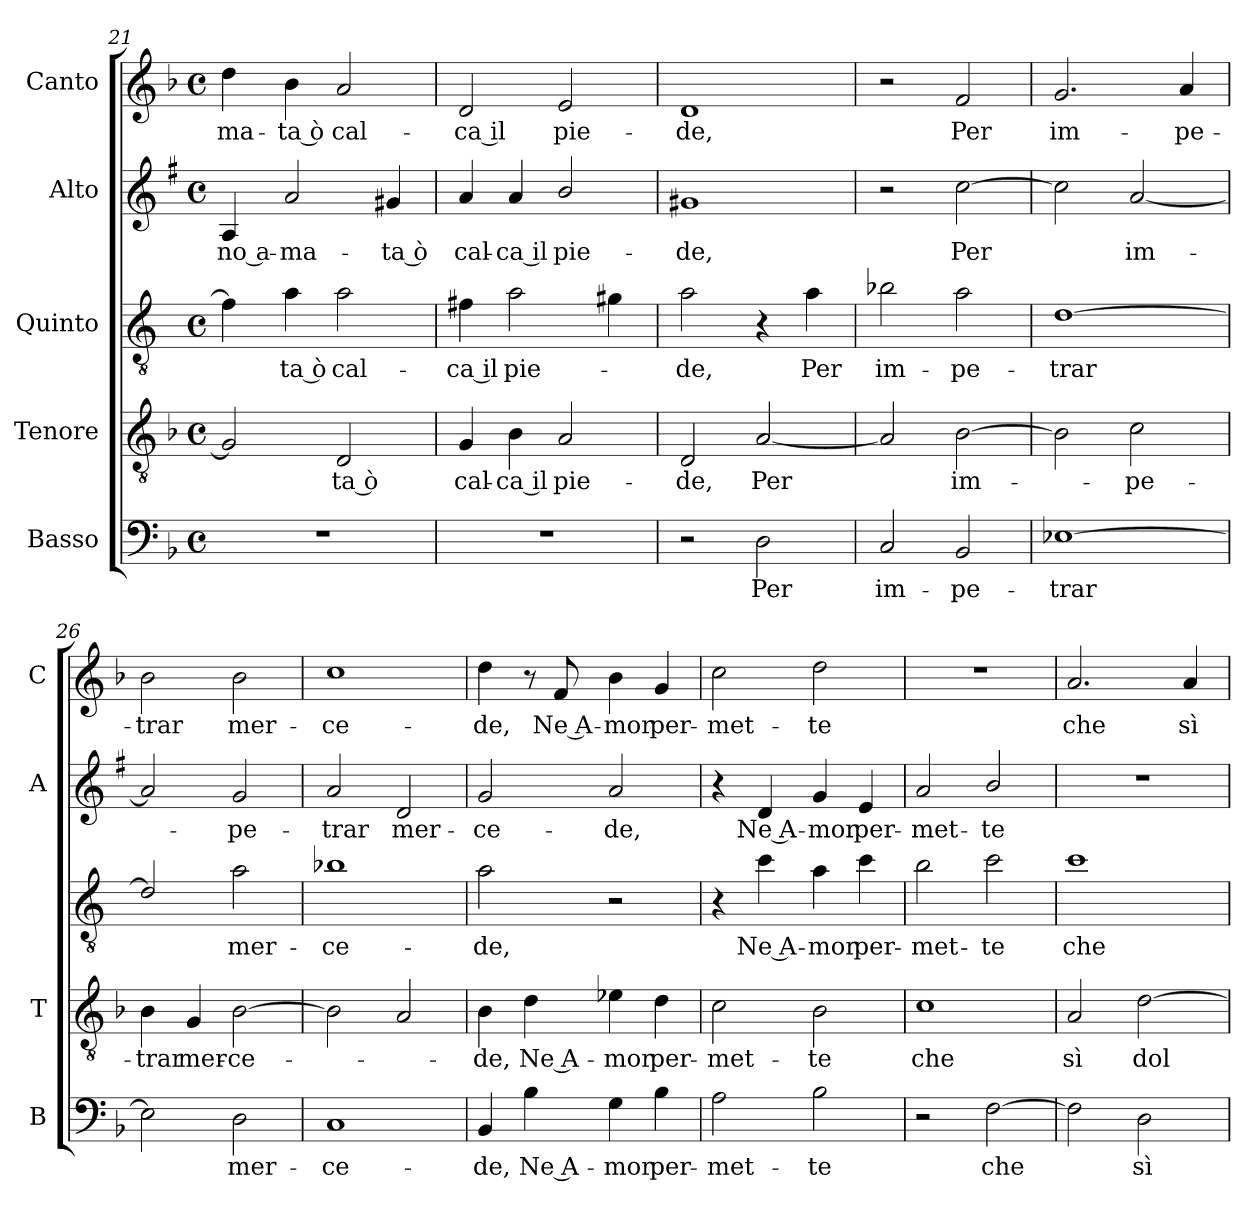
**kern	**text	**kern	**text	**kern	**text	**kern	**text	**kern	**text
*part5	*part5	*part4	*part4	*part3	*part3	*part2	*part2	*part1	*part1
*staff5	*staff5	*staff4	*staff4	*staff3	*staff3	*staff2	*staff2	*staff1	*staff1
*I"Basso	*	*I"Tenore	*	*I"Quinto	*	*I"Alto	*	*I"Canto	*
*I'B	*	*I'T	*	*	*	*I'A	*	*I'C	*
*clefF4	*	*clefGv2	*	*clefGv2	*	*clefG2	*	*clefG2	*
*	*	*	*	*ITrd4c7	*	*ITrd1c2	*	*	*
*k[b-]	*	*k[b-]	*	*k[b-]	*	*k[b-]	*	*k[b-]	*
*F:	*	*F:	*	*F:	*	*F:	*	*F:	*
*M4/4	*	*M4/4	*	*M4/4	*	*M4/4	*	*M4/4	*
*met(c)	*	*met(c)	*	*met(c)	*	*met(c)	*	*met(c)	*
=21	=21	=21	=21	=21	=21	=21	=21	=21	=21
!	!	!	!	!	!	!	!LO:LY:b	!	!LO:LY:b
1r	.	2G/]	.	4B-\]	.	4G/	-no a-	4dd\	-ma-
!	!	!	!	!	!LO:LY:b	!	!LO:LY:b	!	!LO:LY:b
.	.	.	.	4d\	-ta ò	2g/	-ma-	4b-\	-ta ò
!	!	!	!LO:LY:b	!	!LO:LY:b	!	!	!	!LO:LY:b
.	.	2D/	-ta ò	2d\	cal-	.	.	2a/	cal-
!	!	!	!	!	!	!	!LO:LY:b	!	!
.	.	.	.	.	.	4f#X/	-ta ò	.	.
=22	=22	=22	=22	=22	=22	=22	=22	=22	=22
!	!	!	!LO:LY:b	!	!LO:LY:b	!	!LO:LY:b	!	!LO:LY:b
1r	.	4G/	cal-	4Bn\	-ca il	4g/	cal-	2d/	-ca il
!	!	!	!LO:LY:b	!	!LO:LY:b	!	!LO:LY:b	!	!
.	.	4B-\	-ca il	2d\	pie-	4g/	-ca il	.	.
!	!	!	!LO:LY:b	!	!	!	!LO:LY:b	!	!LO:LY:b
.	.	2A/	pie-	.	.	2a/	pie-	2e/	pie-
.	.	.	.	4c#X\	.	.	.	.	.
=23	=23	=23	=23	=23	=23	=23	=23	=23	=23
!	!	!	!LO:LY:b	!	!LO:LY:b	!	!LO:LY:b	!	!LO:LY:b
2r	.	2D/	-de,	2d\	-de,	1f#X	-de,	1d	-de,
!	!LO:LY:b	!	!LO:LY:b	!	!	!	!	!	!
2D\	Per	[2A/	Per	4r	.	.	.	.	.
!	!	!	!	!	!LO:LY:b	!	!	!	!
.	.	.	.	4d\	Per	.	.	.	.
=24	=24	=24	=24	=24	=24	=24	=24	=24	=24
!	!LO:LY:b	!	!	!	!LO:LY:b	!	!	!	!
2C/	im-	2A/]	.	2e-X\	im-	2r	.	2r	.
!	!LO:LY:b	!	!LO:LY:b	!	!LO:LY:b	!	!LO:LY:b	!	!LO:LY:b
2BB-/	-pe-	[2B-\	im-	2d\	-pe-	[2b-\	Per	2f/	Per
=25	=25	=25	=25	=25	=25	=25	=25	=25	=25
!	!LO:LY:b	!	!	!	!LO:LY:b	!	!	!	!LO:LY:b
[1E-X	-trar	2B-\]	.	[1G	-trar	2b-\]	.	2.g/	im-
!	!	!	!LO:LY:b	!	!	!	!LO:LY:b	!	!
.	.	2c\	-pe-	.	.	[2g/	im-	.	.
!	!	!	!	!	!	!	!	!	!LO:LY:b
.	.	.	.	.	.	.	.	4a/	-pe-
=26	=26	=26	=26	=26	=26	=26	=26	=26	=26
!	!	!	!LO:LY:b	!	!	!	!	!	!LO:LY:b
2E-\]	.	4B-\	-trar	2G/]	.	2g/]	.	2b-\	-trar
!	!	!	!LO:LY:b	!	!	!	!	!	!
.	.	4G/	mer-	.	.	.	.	.	.
!	!LO:LY:b	!	!LO:LY:b	!	!LO:LY:b	!	!LO:LY:b	!	!LO:LY:b
2D\	mer-	[2B-\	-ce-	2d\	mer-	2f/	-pe-	2b-\	mer-
!!LO:LB:g=z
=27	=27	=27	=27	=27	=27	=27	=27	=27	=27
!	!LO:LY:b	!	!	!	!LO:LY:b	!	!LO:LY:b	!	!LO:LY:b
1C	-ce-	2B-\]	.	1e-X	-ce-	2g/	-trar	1cc	-ce-
!	!	!	!	!	!	!	!LO:LY:b	!	!
.	.	2A/	.	.	.	2c/	mer-	.	.
=28	=28	=28	=28	=28	=28	=28	=28	=28	=28
!	!LO:LY:b	!	!LO:LY:b	!	!LO:LY:b	!	!LO:LY:b	!	!LO:LY:b
4BB-/	-de,	4B-\	-de,	2d\	-de,	2f/	-ce-	4dd\	-de,
!	!LO:LY:b	!	!LO:LY:b	!	!	!	!	!	!
4B-\	Ne A-	4d\	Ne A-	.	.	.	.	8r	.
!	!	!	!	!	!	!	!	!	!LO:LY:b
.	.	.	.	.	.	.	.	8f/	Ne A-
!	!LO:LY:b	!	!LO:LY:b	!	!	!	!LO:LY:b	!	!LO:LY:b
4G\	-mor	4e-X\	-mor	2r	.	2g/	-de,	4b-\	-mor
!	!LO:LY:b	!	!LO:LY:b	!	!	!	!	!	!LO:LY:b
4B-\	per-	4d\	per-	.	.	.	.	4g/	per-
=29	=29	=29	=29	=29	=29	=29	=29	=29	=29
!	!LO:LY:b	!	!LO:LY:b	!	!	!	!	!	!LO:LY:b
2A\	-met-	2c\	-met-	4r	.	4r	.	2cc\	-met-
!	!	!	!	!	!LO:LY:b	!	!LO:LY:b	!	!
.	.	.	.	4f\	Ne A-	4c/	Ne A-	.	.
!	!LO:LY:b	!	!LO:LY:b	!	!LO:LY:b	!	!LO:LY:b	!	!LO:LY:b
2B-\	-te	2B-\	-te	4d\	-mor	4f/	-mor	2dd\	-te
!	!	!	!	!	!LO:LY:b	!	!LO:LY:b	!	!
.	.	.	.	4f\	per-	4d/	per-	.	.
=30	=30	=30	=30	=30	=30	=30	=30	=30	=30
!	!	!	!LO:LY:b	!	!LO:LY:b	!	!LO:LY:b	!	!
2r	.	1c	che	2e\	-met-	2g/	-met-	1r	.
!	!LO:LY:b	!	!	!	!LO:LY:b	!	!LO:LY:b	!	!
[2F\	che	.	.	2f\	-te	2a/	-te	.	.
=31	=31	=31	=31	=31	=31	=31	=31	=31	=31
!	!	!	!LO:LY:b	!	!LO:LY:b	!	!	!	!LO:LY:b
2F\]	.	2A/	sì	1f	che	1r	.	2.a/	che
!	!LO:LY:b	!	!LO:LY:b	!	!	!	!	!	!
2D\	sì	[2d\	dol-	.	.	.	.	.	.
!	!	!	!	!	!	!	!	!	!LO:LY:b
.	.	.	.	.	.	.	.	4a/	sì
=	=	=	=	=	=	=	=	=	=
*-	*-	*-	*-	*-	*-	*-	*-	*-	*-
